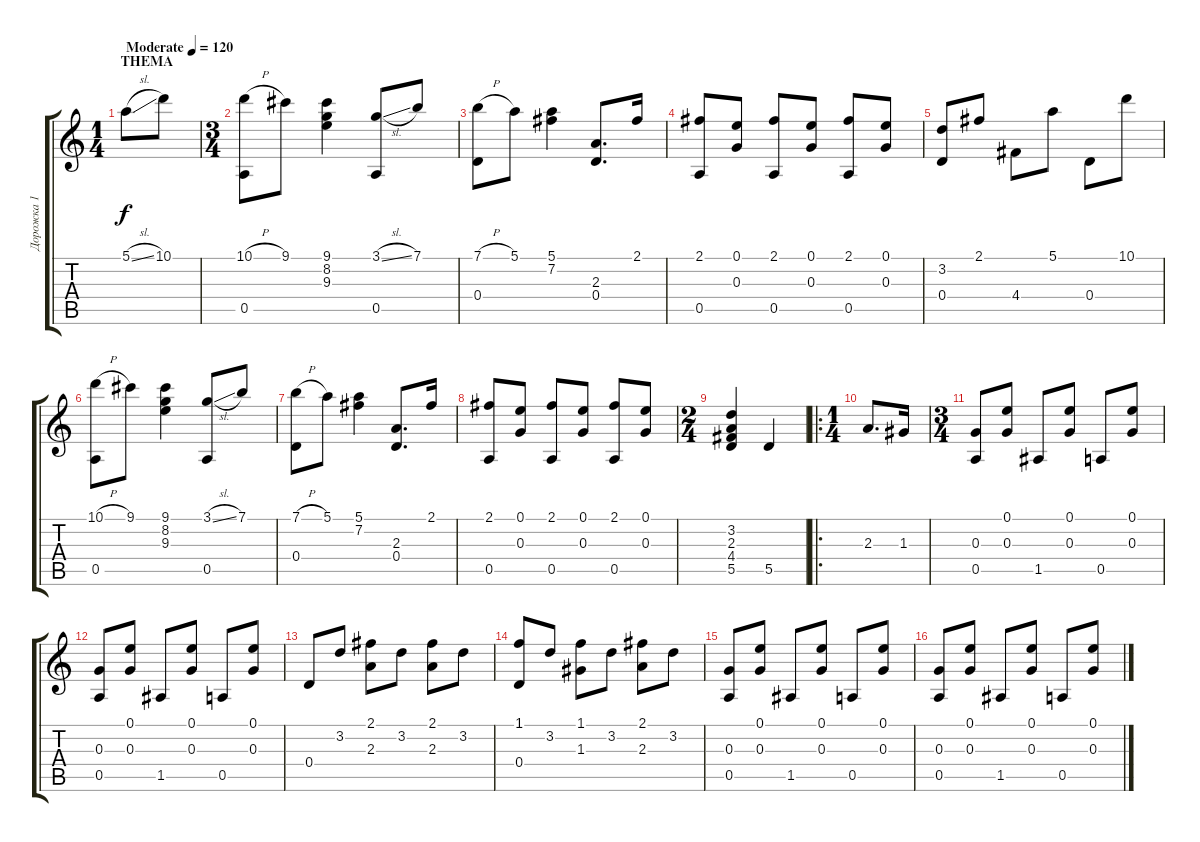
\track ("Дорожка 1" "Дорожка 1") {instrument acousticguitarnylon}
\staff {score tabs}
\tuning (E4 B3 G3 D3 A2 E2) {hide}
\ts (1 4)
\section ("" "THEMA")
\tempo (120 "Moderate")
\clef g2
\ks c
5.1{sl}.8{dy f instrument acousticguitarnylon} 10.1.8 |
\ts (3 4)
(10.1{h} 0.5).8 9.1.8 (9.1 8.2 9.3).4 (3.1{sl} 0.5).8 7.1.8 |
(7.1{h} 0.4).8 5.1.8 (5.1 7.2).4 (2.3 0.4).8{d} 2.1.16 |
(2.1 0.5).8 (0.1 0.3).8 (2.1 0.5).8 (0.1 0.3).8 (2.1 0.5).8 (0.1 0.3).8 |
(3.2 0.4).8 2.1.8 4.4.8 5.1.8 0.4.8 10.1.8 |
(10.1{h} 0.5).8 9.1.8 (9.1 8.2 9.3).4 (3.1{sl} 0.5).8 7.1.8 |
(7.1{h} 0.4).8 5.1.8 (5.1 7.2).4 (2.3 0.4).8{d} 2.1.16 |
(2.1 0.5).8 (0.1 0.3).8 (2.1 0.5).8 (0.1 0.3).8 (2.1 0.5).8 (0.1 0.3).8 |
\ts (2 4)
(3.2 2.3 4.4 5.5).4 5.5.4 |
\ro
\ts (1 4)
2.3.8{d} 1.3.16 |
\ts (3 4)
(0.3 0.5).8 (0.1 0.3).8 1.5.8 (0.1 0.3).8 0.5.8 (0.1 0.3).8 |
(0.3 0.5).8 (0.1 0.3).8 1.5.8 (0.1 0.3).8 0.5.8 (0.1 0.3).8 |
0.4.8 3.2.8 (2.1 2.3).8 3.2.8 (2.1 2.3).8 3.2.8 |
(1.1 0.4).8 3.2.8 (1.1 1.3).8 3.2.8 (2.1 2.3).8 3.2.8 |
(0.3 0.5).8 (0.1 0.3).8 1.5.8 (0.1 0.3).8 0.5.8 (0.1 0.3).8 |
(0.3 0.5).8 (0.1 0.3).8 1.5.8 (0.1 0.3).8 0.5.8 (0.1 0.3).8
